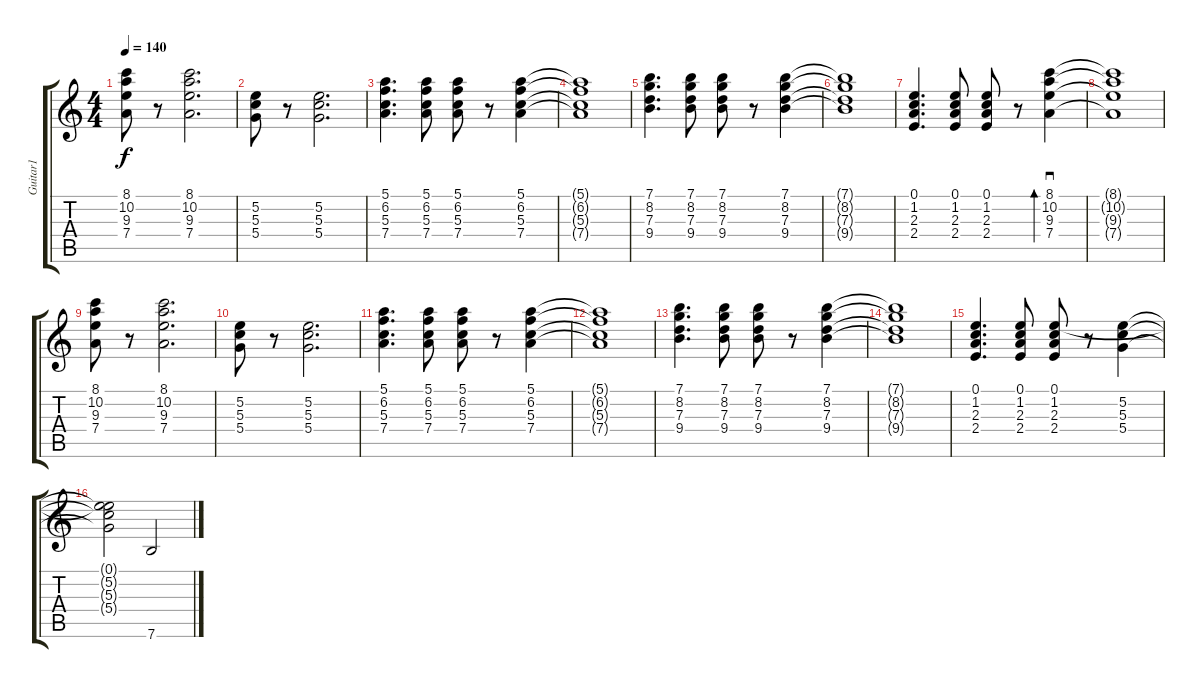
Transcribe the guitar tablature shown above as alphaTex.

\track ("Guitar1" "Guitar1") {instrument electricguitarclean}
\staff {score tabs}
\tuning (E4 B3 G3 D3 A2 E2) {hide}
\ts (4 4)
\tempo 140
\clef g2
\ks c
(8.1 10.2 9.3 7.4).8{dy f instrument electricguitarclean} r.8 (8.1 10.2 9.3 7.4).2{d} |
(5.2 5.3 5.4).8 r.8 (5.2 5.3 5.4).2{d} |
(5.1 6.2 5.3 7.4).4{d} (5.1 6.2 5.3 7.4).8 (5.1 6.2 5.3 7.4).8 r.8 (5.1 6.2 5.3 7.4).4 |
(5.1{t} 6.2{t} 5.3{t} 7.4{t}).1 |
(7.1 8.2 7.3 9.4).4{d} (7.1 8.2 7.3 9.4).8 (7.1 8.2 7.3 9.4).8 r.8 (7.1 8.2 7.3 9.4).4 |
(7.1{t} 8.2{t} 7.3{t} 9.4{t}).1 |
(0.1 1.2 2.3 2.4).4{d} (0.1 1.2 2.3 2.4).8 (0.1 1.2 2.3 2.4).8 r.8 (8.1 10.2 9.3 7.4).4{sd bd 480} |
(8.1{t} 10.2{t} 9.3{t} 7.4{t}).1 |
(8.1 10.2 9.3 7.4).8 r.8 (8.1 10.2 9.3 7.4).2{d} |
(5.2 5.3 5.4).8 r.8 (5.2 5.3 5.4).2{d} |
(5.1 6.2 5.3 7.4).4{d} (5.1 6.2 5.3 7.4).8 (5.1 6.2 5.3 7.4).8 r.8 (5.1 6.2 5.3 7.4).4 |
(5.1{t} 6.2{t} 5.3{t} 7.4{t}).1 |
(7.1 8.2 7.3 9.4).4{d} (7.1 8.2 7.3 9.4).8 (7.1 8.2 7.3 9.4).8 r.8 (7.1 8.2 7.3 9.4).4 |
(7.1{t} 8.2{t} 7.3{t} 9.4{t}).1 |
(0.1 1.2 2.3 2.4).4{d} (0.1 1.2 2.3 2.4).8 (0.1 1.2 2.3 2.4).8 r.8 (5.2 5.3 5.4).4 |
(0.1{t} 5.2{t} 5.3{t} 5.4{t}).2 7.6.2
